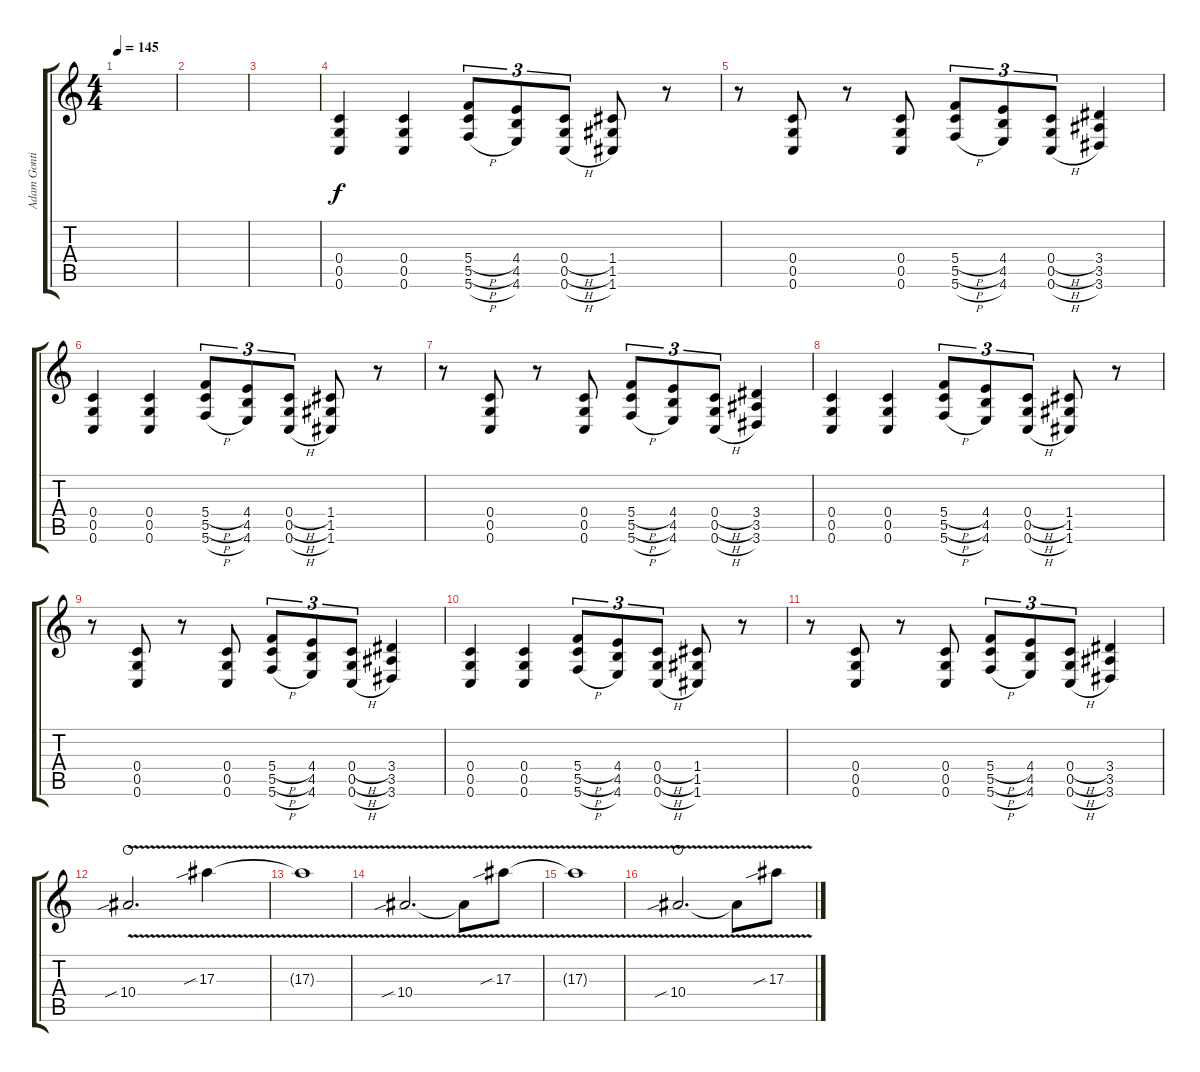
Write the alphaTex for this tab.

\track ("Adam Gontier" "Adam Gonti") {instrument overdrivenguitar}
\staff {score tabs}
\tuning (D4 A3 F3 C3 G2 C2) {hide}
\ts (4 4)
\tempo 145
\clef g2
\ks c
|
|
|
(0.4 0.5 0.6).4 (0.4 0.5 0.6).4 (5.4{h} 5.5{h} 5.6{h}).8{tu (3 2)} (4.4 4.5 4.6).8{tu (3 2)} (0.4{h} 0.5{h} 0.6{h}).8{tu (3 2)} (1.4 1.5 1.6).8 r.8 |
r.8 (0.4 0.5 0.6).8 r.8 (0.4 0.5 0.6).8 (5.4{h} 5.5{h} 5.6{h}).8{tu (3 2)} (4.4 4.5 4.6).8{tu (3 2)} (0.4{h} 0.5{h} 0.6{h}).8{tu (3 2)} (3.4 3.5 3.6).4 |
(0.4 0.5 0.6).4 (0.4 0.5 0.6).4 (5.4{h} 5.5{h} 5.6{h}).8{tu (3 2)} (4.4 4.5 4.6).8{tu (3 2)} (0.4{h} 0.5{h} 0.6{h}).8{tu (3 2)} (1.4 1.5 1.6).8 r.8 |
r.8 (0.4 0.5 0.6).8 r.8 (0.4 0.5 0.6).8 (5.4{h} 5.5{h} 5.6{h}).8{tu (3 2)} (4.4 4.5 4.6).8{tu (3 2)} (0.4{h} 0.5{h} 0.6{h}).8{tu (3 2)} (3.4 3.5 3.6).4 |
(0.4 0.5 0.6).4 (0.4 0.5 0.6).4 (5.4{h} 5.5{h} 5.6{h}).8{tu (3 2)} (4.4 4.5 4.6).8{tu (3 2)} (0.4{h} 0.5{h} 0.6{h}).8{tu (3 2)} (1.4 1.5 1.6).8 r.8 |
r.8 (0.4 0.5 0.6).8 r.8 (0.4 0.5 0.6).8 (5.4{h} 5.5{h} 5.6{h}).8{tu (3 2)} (4.4 4.5 4.6).8{tu (3 2)} (0.4{h} 0.5{h} 0.6{h}).8{tu (3 2)} (3.4 3.5 3.6).4 |
(0.4 0.5 0.6).4 (0.4 0.5 0.6).4 (5.4{h} 5.5{h} 5.6{h}).8{tu (3 2)} (4.4 4.5 4.6).8{tu (3 2)} (0.4{h} 0.5{h} 0.6{h}).8{tu (3 2)} (1.4 1.5 1.6).8 r.8 |
r.8 (0.4 0.5 0.6).8 r.8 (0.4 0.5 0.6).8 (5.4{h} 5.5{h} 5.6{h}).8{tu (3 2)} (4.4 4.5 4.6).8{tu (3 2)} (0.4{h} 0.5{h} 0.6{h}).8{tu (3 2)} (3.4 3.5 3.6).4 |
10.4{v sib}.2{d waho} 17.3{v sib}.4 |
17.3{t}.1 |
10.4{v sib}.2{d} 10.4{t}.8 17.3{v sib}.8 |
17.3{t}.1 |
10.4{v sib}.2{d waho} 10.4{t}.8 17.3{v sib}.8
